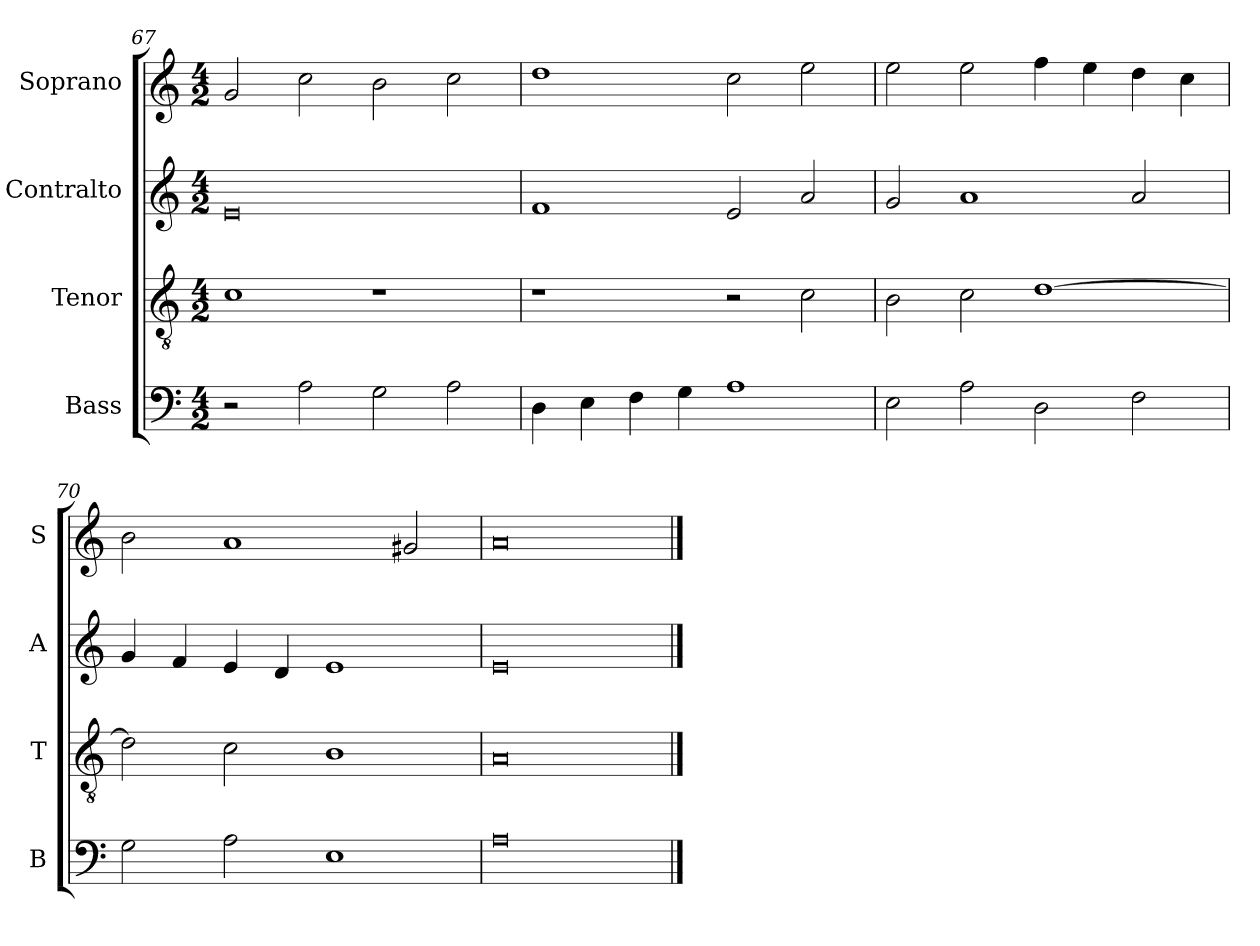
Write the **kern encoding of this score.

**kern	**kern	**kern	**kern
*part4	*part3	*part2	*part1
*staff4	*staff3	*staff2	*staff1
*I"Bass	*I"Tenor	*I"Contralto	*I"Soprano
*I'B	*I'T	*I'A	*I'S
*clefF4	*clefGv2	*clefG2	*clefG2
*k[]	*k[]	*k[]	*k[]
*A:aeo	*A:aeo	*A:aeo	*A:aeo
*M4/2	*M4/2	*M4/2	*M4/2
=67	=67	=67	=67
2r	1c	0e	2g
2A	.	.	2cc
2G	1r	.	2b
2A	.	.	2cc
=68	=68	=68	=68
4D	1r	1f	1dd
4E	.	.	.
4F	.	.	.
4G	.	.	.
1A	2r	2e	2cc
.	2c	2a	2ee
=69	=69	=69	=69
2E	2B	2g	2ee
2A	2c	1a	2ee
2D	[1d	.	4ff
.	.	.	4ee
2F	.	2a	4dd
.	.	.	4cc
=70	=70	=70	=70
2G	2d]	4g	2b
.	.	4f	.
2A	2c	4e	1a
.	.	4d	.
1E	1B	1e	.
.	.	.	2g#X
=71	=71	=71	=71
0A	0A	0e	0a
==	==	==	==
*-	*-	*-	*-
